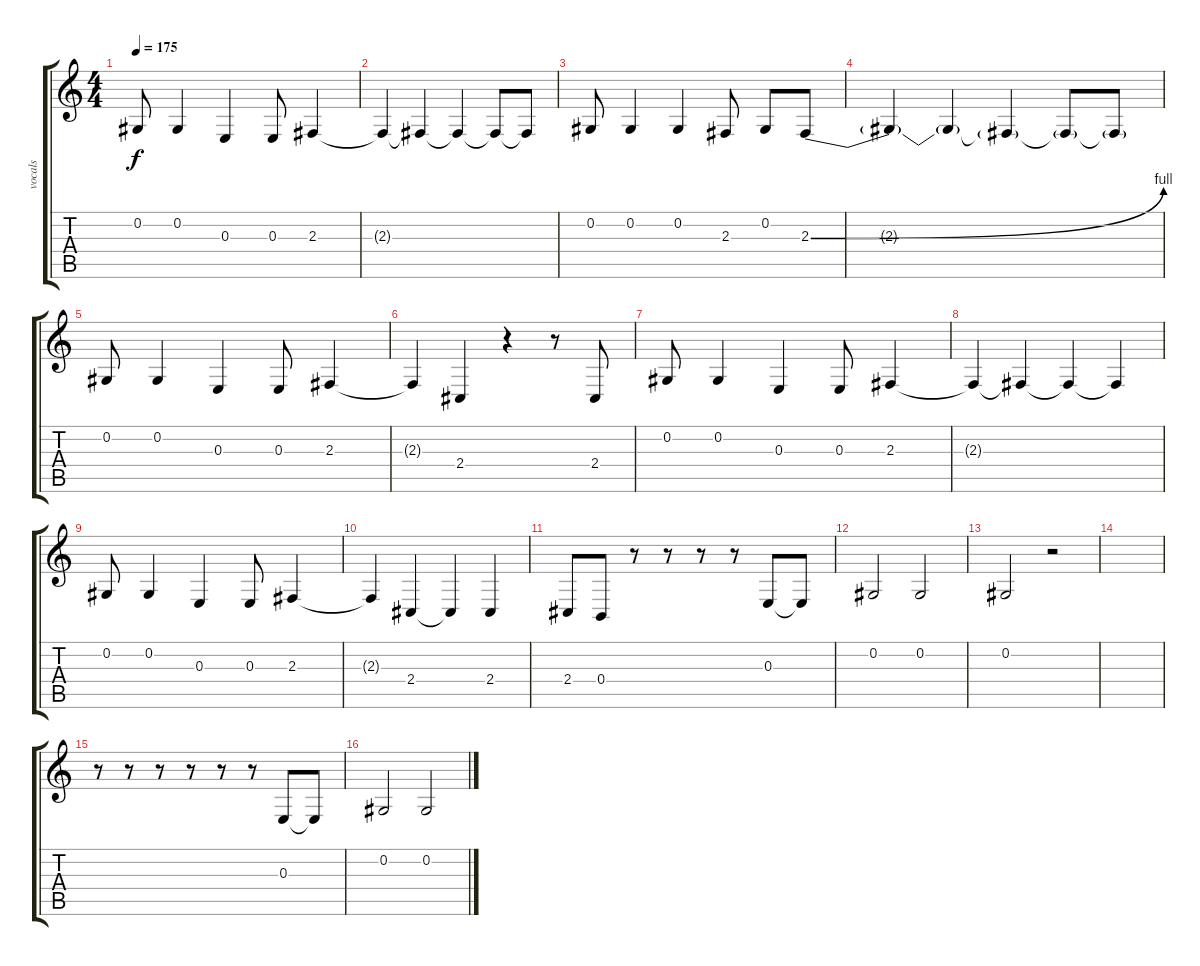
\track ("vocals" "vocals") {instrument lead2sawtooth}
\staff {score tabs}
\tuning (Db4 Ab3 E3 B2 Gb2 B1) {hide}
\ts (4 4)
\tempo 175
\clef g2
\ks c
0.2.8{dy f} 0.2.4 0.3.4 0.3.8 2.3.4 |
2.3{t}.4 2.3{t}.4 2.3{t}.4 2.3{t}.8 2.3{t}.8 |
0.2.8 0.2.4 0.2.4 2.3.8 0.2.8 2.3{be (bend 0 0 60 4)}.8 |
2.3{t}.4 2.3{t}.4 2.3{t}.4 2.3{t}.8 2.3{t}.8 |
0.2.8 0.2.4 0.3.4 0.3.8 2.3.4 |
2.3{t}.4 2.4.4 r.4 r.8 2.4.8 |
0.2.8 0.2.4 0.3.4 0.3.8 2.3.4 |
2.3{t}.4 2.3{t}.4 2.3{t}.4 2.3{t}.4 |
0.2.8 0.2.4 0.3.4 0.3.8 2.3.4 |
2.3{t}.4 2.4.4 2.4{t}.4 2.4.4 |
2.4.8 0.4.8 r.8 r.8 r.8 r.8 0.3.8 0.3{t}.8 |
0.2.2 0.2.2 |
0.2.2 r.2 |
|
r.8 r.8 r.8 r.8 r.8 r.8 0.3.8 0.3{t}.8 |
0.2.2 0.2.2
